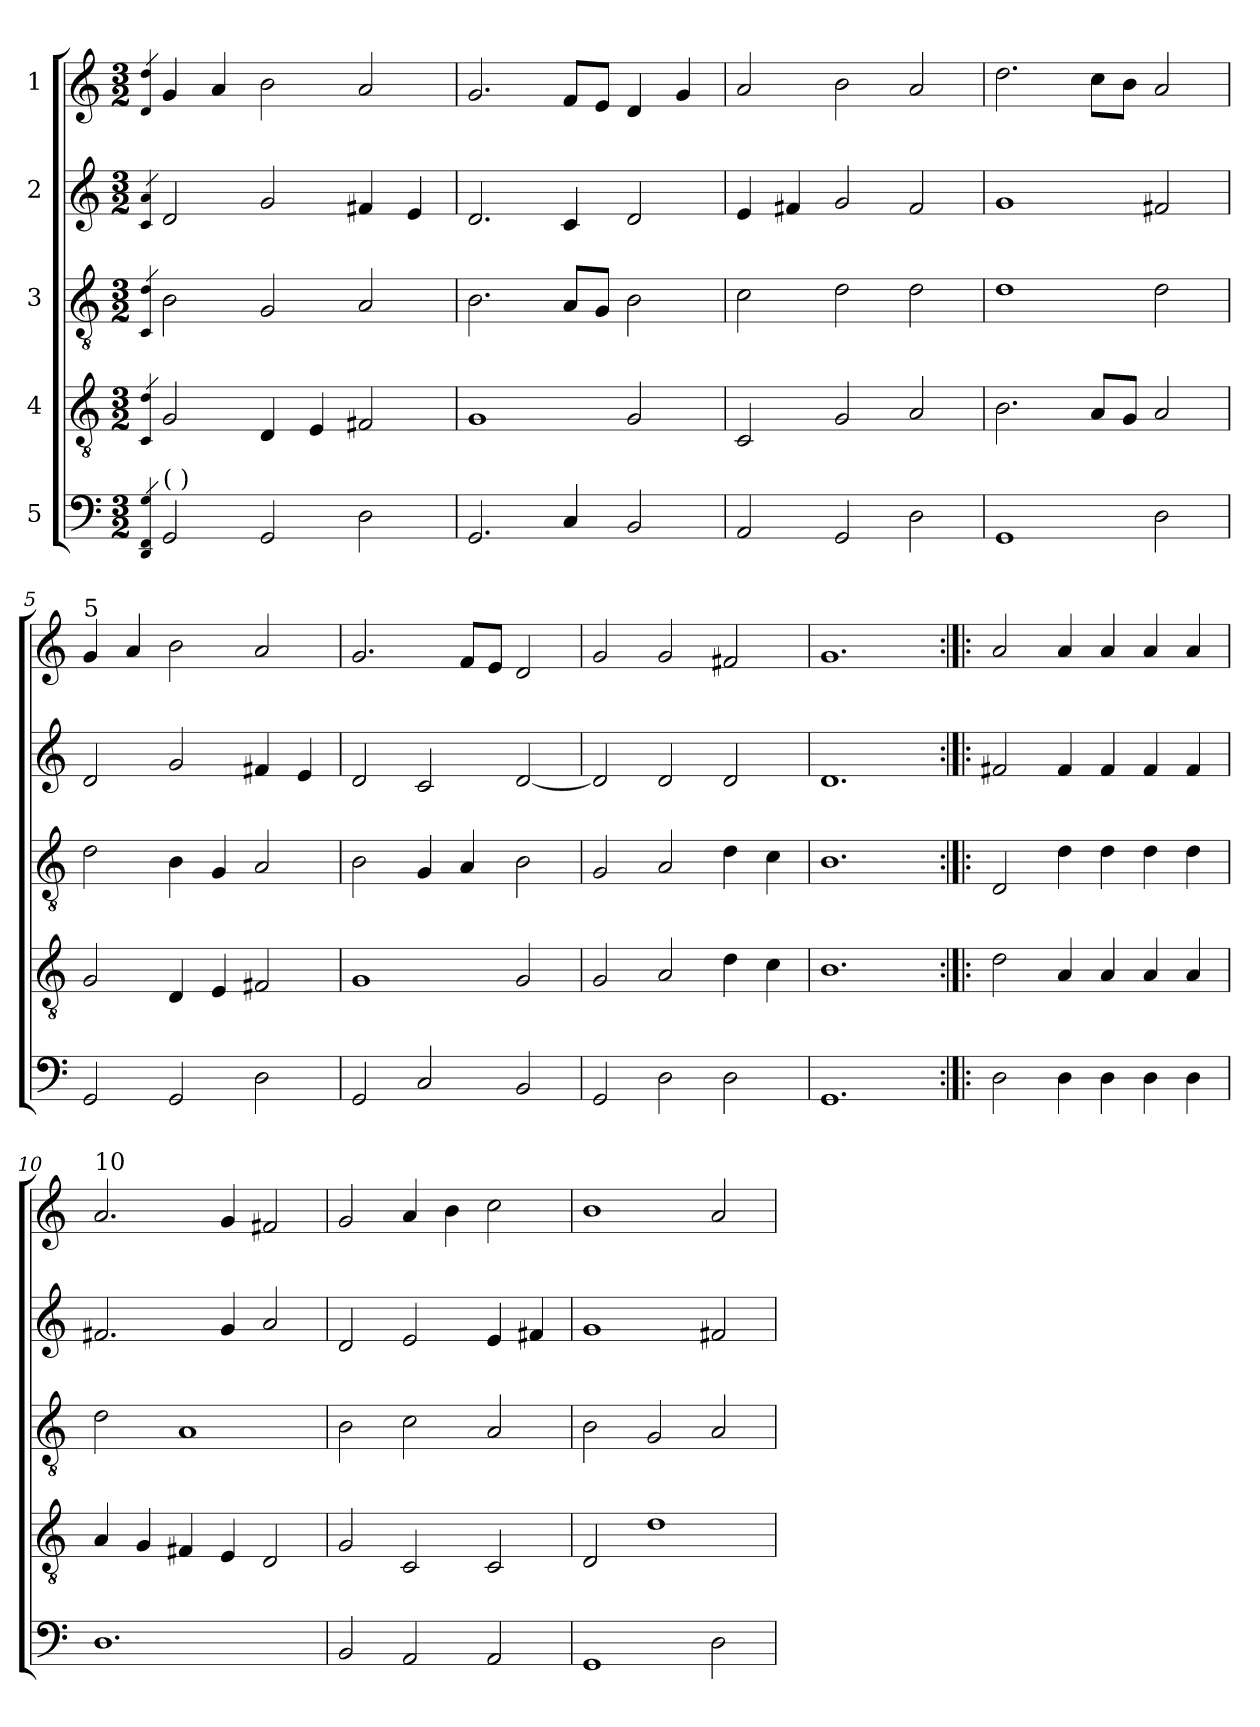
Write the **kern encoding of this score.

**kern	**kern	**kern	**kern	**kern
*part5	*part4	*part3	*part2	*part1
*staff5	*staff4	*staff3	*staff2	*staff1
*I"5	*I"4	*I"3	*I"2	*I"1
*clefF4	*clefGv2	*clefGv2	*clefG2	*clefG2
*k[]	*k[]	*k[]	*k[]	*k[]
*M3/2	*M3/2	*M3/2	*M3/2	*M3/2
=1	=1	=1	=1	=1
4qDD 4qFF 4qG	4qC 4qd	4qC 4qd	4qc 4qa	4qd 4qdd
!LO:TX:a:t=(     )	!	!	!	!
2GG/	2G/	2B\	2d/	4g/
.	.	.	.	4a/
2GG/	4D/	2G/	2g/	2b\
.	4E/	.	.	.
2D\	2F#X/	2A/	4f#X/	2a/
.	.	.	4e/	.
=2	=2	=2	=2	=2
2.GG/	1G	2.B\	2.d/	2.g/
4C/	.	8A/L	4c/	8f/L
.	.	8G/J	.	8e/J
2BB/	2G/	2B\	2d/	4d/
.	.	.	.	4g/
=3	=3	=3	=3	=3
2AA/	2C/	2c\	4e/	2a/
.	.	.	4f#X/	.
2GG/	2G/	2d\	2g/	2b\
2D\	2A/	2d\	2f#/	2a/
=4	=4	=4	=4	=4
1GG	2.B\	1d	1g	2.dd\
.	8A/L	.	.	8cc\L
.	8G/J	.	.	8b\J
2D\	2A/	2d\	2f#X/	2a/
!!LO:LB:g=z
=5	=5	=5	=5	=5
!	!	!	!	!LO:TX:a:t=5
2GG/	2G/	2d\	2d/	4g/
.	.	.	.	4a/
2GG/	4D/	4B\	2g/	2b\
.	4E/	4G/	.	.
2D\	2F#X/	2A/	4f#X/	2a/
.	.	.	4e/	.
=6	=6	=6	=6	=6
2GG/	1G	2B\	2d/	2.g/
2C/	.	4G/	2c/	.
.	.	4A/	.	8f/L
.	.	.	.	8e/J
2BB/	2G/	2B\	[2d/	2d/
=7	=7	=7	=7	=7
2GG/	2G/	2G/	2d/]	2g/
2D\	2A/	2A/	2d/	2g/
2D\	4d\	4d\	2d/	2f#X/
.	4c\	4c\	.	.
=8	=8	=8	=8	=8
1.GG	1.B	1.B	1.d	1.g
=9:|!|:	=9:|!|:	=9:|!|:	=9:|!|:	=9:|!|:
2D\	2d\	2D/	2f#X/	2a/
4D\	4A/	4d\	4f#/	4a/
4D\	4A/	4d\	4f#/	4a/
4D\	4A/	4d\	4f#/	4a/
4D\	4A/	4d\	4f#/	4a/
!!LO:LB:g=z
=10	=10	=10	=10	=10
!	!	!	!	!LO:TX:a:t=10
1.D	4A/	2d\	2.f#X/	2.a/
.	4G/	.	.	.
.	4F#X/	1A	.	.
.	4E/	.	4g/	4g/
.	2D/	.	2a/	2f#X/
=11	=11	=11	=11	=11
2BB/	2G/	2B\	2d/	2g/
2AA/	2C/	2c\	2e/	4a/
.	.	.	.	4b\
2AA/	2C/	2A/	4e/	2cc\
.	.	.	4f#X/	.
=12	=12	=12	=12	=12
1GG	2D/	2B\	1g	1b
.	1d	2G/	.	.
2D\	.	2A/	2f#X/	2a/
=	=	=	=	=
*-	*-	*-	*-	*-
